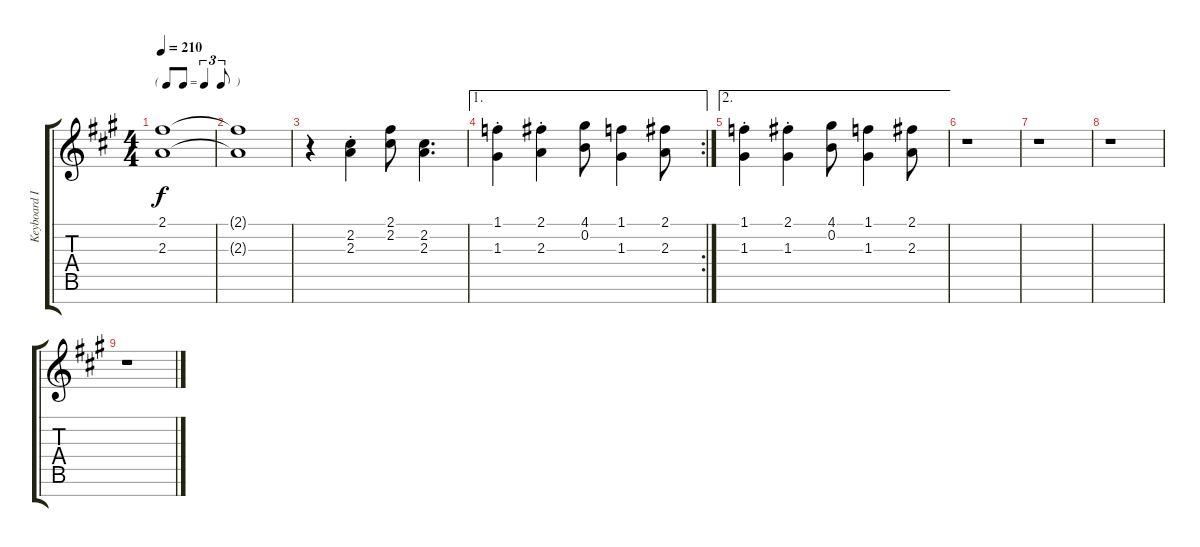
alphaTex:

\track ("Keyboard II" "Keyboard I") {instrument brasssection}
\staff {score tabs}
\tuning (E5 B4 G4 D4 A3 E3 B2) {hide}
\ts (4 4)
\tf triplet8th
\tempo 210
\clef g2
\ks a
(2.1 2.3).1{dy f} |
(2.1{t} 2.3{t}).1 |
r.4 (2.2{st} 2.3{st}).4 (2.1 2.2).8 (2.2 2.3).4{d} |
\ae 1
\rc 2
(1.1{st} 1.3{st}).4 (2.1{st} 2.3{st}).4 (4.1 0.2).8 (1.1 1.3).4 (2.1 2.3).8 |
\ae 2
(1.1{st} 1.3{st}).4 (2.1{st} 1.3{st}).4 (4.1 0.2).8 (1.1 1.3).4 (2.1 2.3).8 |
r.1 |
r.1 |
r.1 |
r.1
